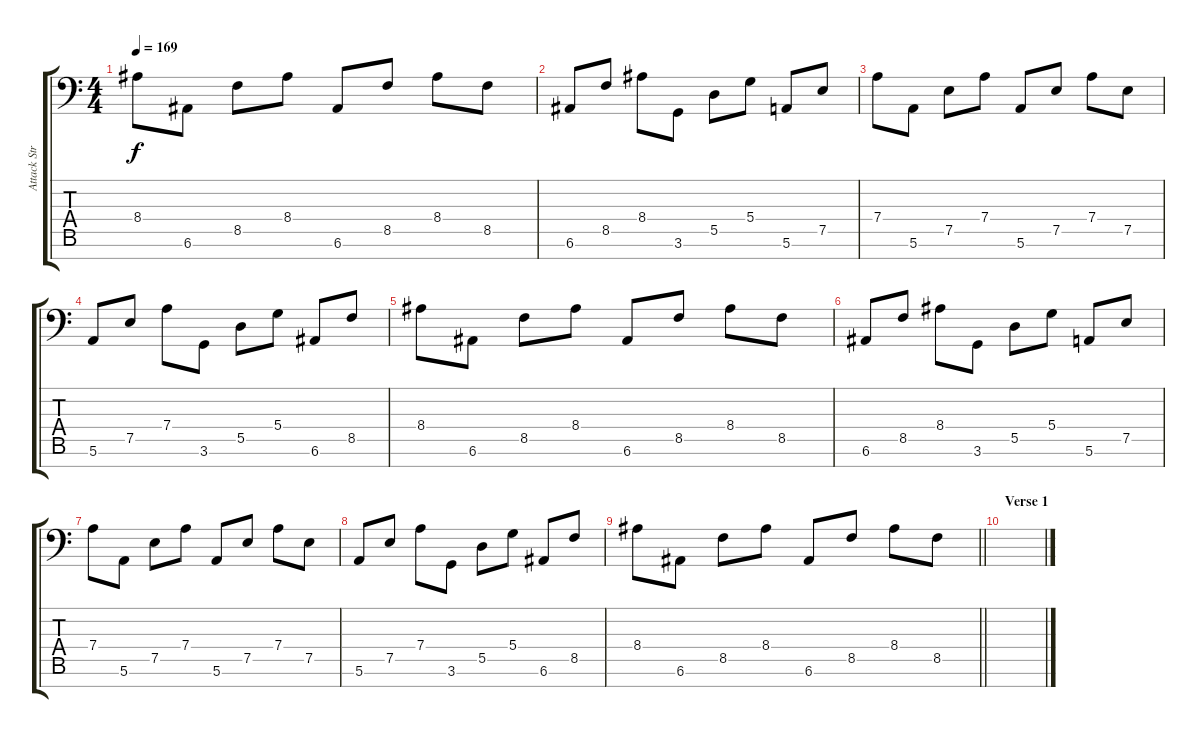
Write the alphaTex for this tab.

\track ("Attack Strings" "Attack Str") {instrument pizzicatostrings}
\staff {score tabs}
\tuning (E4 B3 G3 D3 A2 E2 A1) {hide}
\ts (4 4)
\tempo 169
\clef f4
\ks c
8.4.8{dy f} 6.6.8 8.5.8 8.4.8 6.6.8 8.5.8 8.4.8 8.5.8 |
6.6.8 8.5.8 8.4.8 3.6.8 5.5.8 5.4.8 5.6.8 7.5.8 |
7.4.8 5.6.8 7.5.8 7.4.8 5.6.8 7.5.8 7.4.8 7.5.8 |
5.6.8 7.5.8 7.4.8 3.6.8 5.5.8 5.4.8 6.6.8 8.5.8 |
8.4.8 6.6.8 8.5.8 8.4.8 6.6.8 8.5.8 8.4.8 8.5.8 |
6.6.8 8.5.8 8.4.8 3.6.8 5.5.8 5.4.8 5.6.8 7.5.8 |
7.4.8 5.6.8 7.5.8 7.4.8 5.6.8 7.5.8 7.4.8 7.5.8 |
5.6.8 7.5.8 7.4.8 3.6.8 5.5.8 5.4.8 6.6.8 8.5.8 |
\barLineRight lightlight
8.4.8 6.6.8 8.5.8 8.4.8 6.6.8 8.5.8 8.4.8 8.5.8 |
\section ("" "Verse 1")
